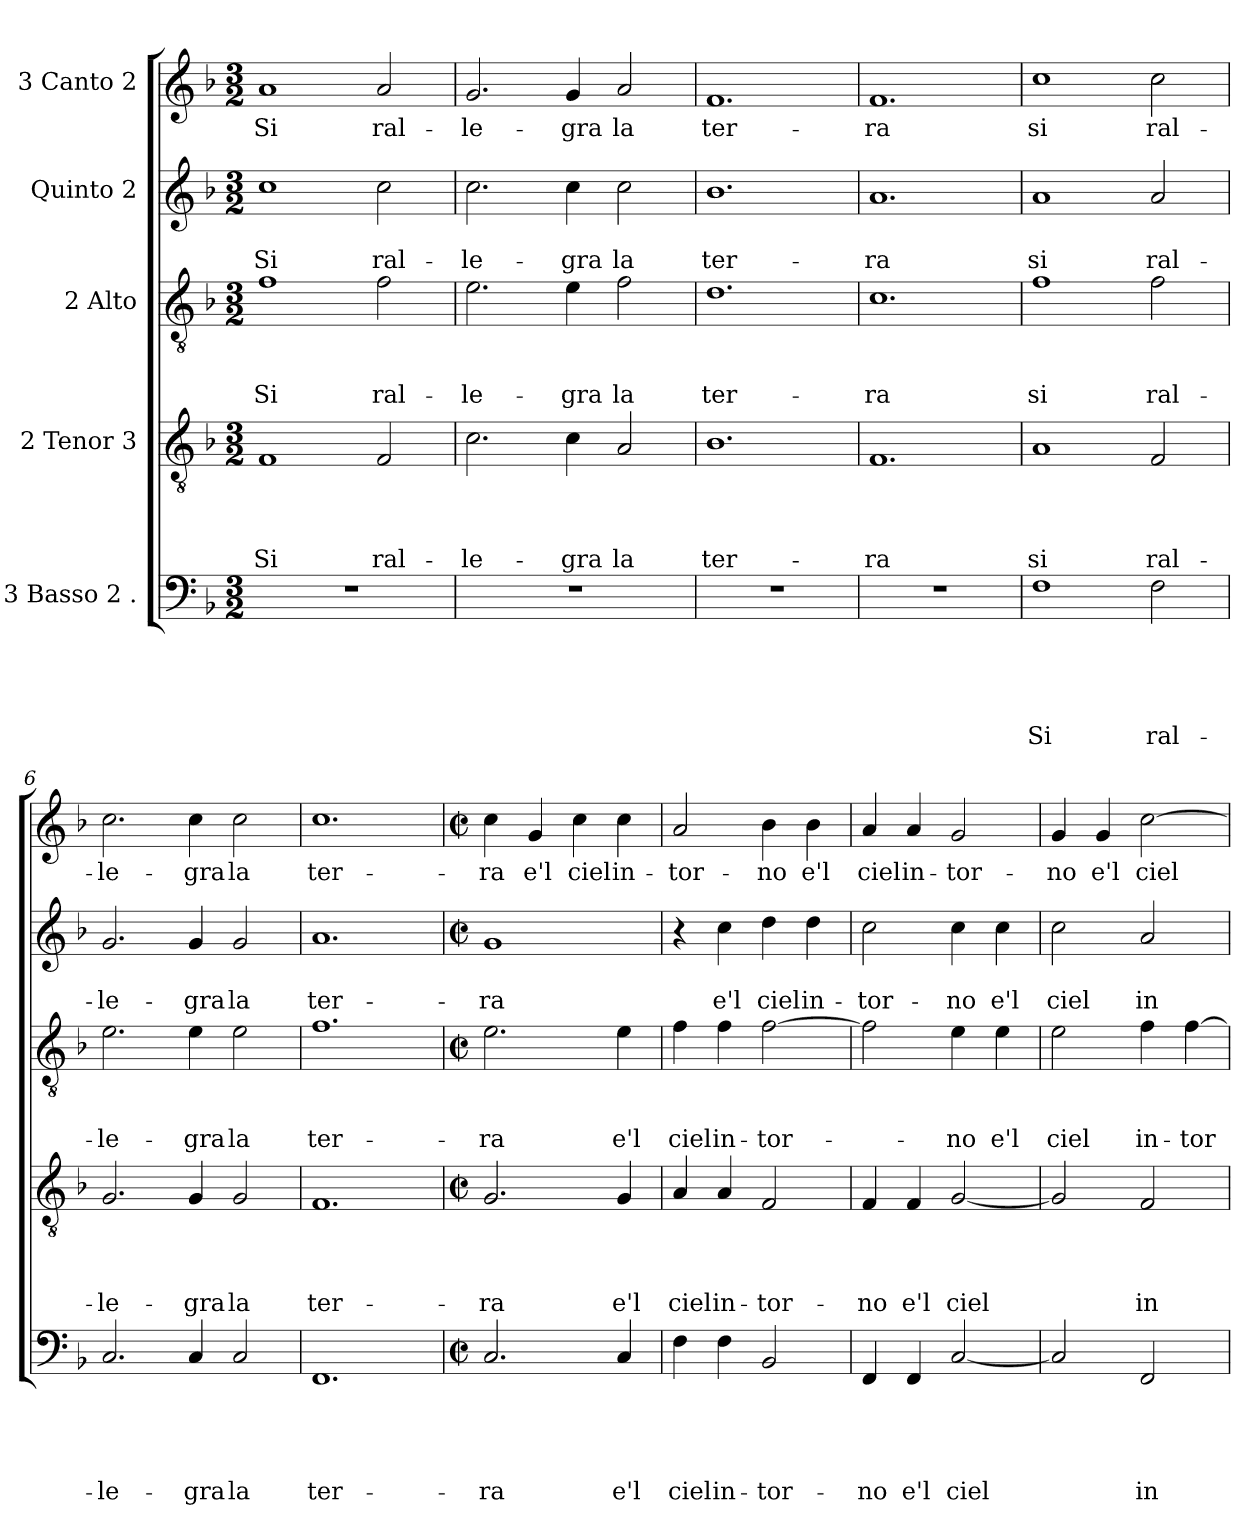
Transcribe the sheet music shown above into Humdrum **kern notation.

**kern	**text	**text	**text	**text	**text	**kern	**text	**text	**text	**text	**kern	**text	**text	**text	**kern	**text	**text	**kern	**text
*part5	*part5	*part5	*part5	*part5	*part5	*part4	*part4	*part4	*part4	*part4	*part3	*part3	*part3	*part3	*part2	*part2	*part2	*part1	*part1
*staff5	*staff5	*staff5	*staff5	*staff5	*staff5	*staff4	*staff4	*staff4	*staff4	*staff4	*staff3	*staff3	*staff3	*staff3	*staff2	*staff2	*staff2	*staff1	*staff1
*I"3 Basso 2 .	*	*	*	*	*	*I"2 Tenor 3	*	*	*	*	*I"2 Alto	*	*	*	*I"Quinto 2	*	*	*I"3 Canto 2	*
*clefF4	*	*	*	*	*	*clefGv2	*	*	*	*	*clefGv2	*	*	*	*clefG2	*	*	*clefG2	*
*k[b-]	*	*	*	*	*	*k[b-]	*	*	*	*	*k[b-]	*	*	*	*k[b-]	*	*	*k[b-]	*
*F:	*	*	*	*	*	*F:	*	*	*	*	*F:	*	*	*	*F:	*	*	*F:	*
*M3/2	*	*	*	*	*	*M3/2	*	*	*	*	*M3/2	*	*	*	*M3/2	*	*	*M3/2	*
=1	=1	=1	=1	=1	=1	=1	=1	=1	=1	=1	=1	=1	=1	=1	=1	=1	=1	=1	=1
!LO:N:vis=1	!	!	!	!	!	!	!	!	!	!LO:LY:b	!	!	!	!LO:LY:b	!	!	!LO:LY:b	!	!LO:LY:b
1.r	.	.	.	.	.	1F	.	.	.	Si	1f	.	.	Si	1cc	.	Si	1a	Si
!	!	!	!	!	!	!	!	!	!	!LO:LY:b	!	!	!	!LO:LY:b	!	!	!LO:LY:b	!	!LO:LY:b
.	.	.	.	.	.	2F/	.	.	.	ral-	2f\	.	.	ral-	2cc\	.	ral-	2a/	ral-
=2	=2	=2	=2	=2	=2	=2	=2	=2	=2	=2	=2	=2	=2	=2	=2	=2	=2	=2	=2
!LO:N:vis=1	!	!	!	!	!	!	!	!	!	!LO:LY:b	!	!	!	!LO:LY:b	!	!	!LO:LY:b	!	!LO:LY:b
1.r	.	.	.	.	.	2.c\	.	.	.	-le-	2.e\	.	.	-le-	2.cc\	.	-le-	2.g/	-le-
!	!	!	!	!	!	!	!	!	!	!LO:LY:b	!	!	!	!LO:LY:b	!	!	!LO:LY:b	!	!LO:LY:b
.	.	.	.	.	.	4c\	.	.	.	-gra	4e\	.	.	-gra	4cc\	.	-gra	4g/	-gra
!	!	!	!	!	!	!	!	!	!	!LO:LY:b	!	!	!	!LO:LY:b	!	!	!LO:LY:b	!	!LO:LY:b
.	.	.	.	.	.	2A/	.	.	.	la	2f\	.	.	la	2cc\	.	la	2a/	la
=3	=3	=3	=3	=3	=3	=3	=3	=3	=3	=3	=3	=3	=3	=3	=3	=3	=3	=3	=3
!LO:N:vis=1	!	!	!	!	!	!	!	!	!	!LO:LY:b	!	!	!	!LO:LY:b	!	!	!LO:LY:b	!	!LO:LY:b
1.r	.	.	.	.	.	1.B-	.	.	.	ter-	1.d	.	.	ter-	1.b-	.	ter-	1.f	ter-
=4	=4	=4	=4	=4	=4	=4	=4	=4	=4	=4	=4	=4	=4	=4	=4	=4	=4	=4	=4
!LO:N:vis=1	!	!	!	!	!	!	!	!	!	!LO:LY:b	!	!	!	!LO:LY:b	!	!	!LO:LY:b	!	!LO:LY:b
1.r	.	.	.	.	.	1.F	.	.	.	-ra	1.c	.	.	-ra	1.a	.	-ra	1.f	-ra
!!LO:LB:g=z
=5	=5	=5	=5	=5	=5	=5	=5	=5	=5	=5	=5	=5	=5	=5	=5	=5	=5	=5	=5
!	!	!	!	!	!LO:LY:b	!	!	!	!	!LO:LY:b	!	!	!	!LO:LY:b	!	!	!LO:LY:b	!	!LO:LY:b
1F	.	.	.	.	Si	1A	.	.	.	si	1f	.	.	si	1a	.	si	1cc	si
!	!	!	!	!	!LO:LY:b	!	!	!	!	!LO:LY:b	!	!	!	!LO:LY:b	!	!	!LO:LY:b	!	!LO:LY:b
2F\	.	.	.	.	ral-	2F/	.	.	.	ral-	2f\	.	.	ral-	2a/	.	ral-	2cc\	ral-
=6	=6	=6	=6	=6	=6	=6	=6	=6	=6	=6	=6	=6	=6	=6	=6	=6	=6	=6	=6
!	!	!	!	!	!LO:LY:b	!	!	!	!	!LO:LY:b	!	!	!	!LO:LY:b	!	!	!LO:LY:b	!	!LO:LY:b
2.C/	.	.	.	.	-le-	2.G/	.	.	.	-le-	2.e\	.	.	-le-	2.g/	.	-le-	2.cc\	-le-
!	!	!	!	!	!LO:LY:b	!	!	!	!	!LO:LY:b	!	!	!	!LO:LY:b	!	!	!LO:LY:b	!	!LO:LY:b
4C/	.	.	.	.	-gra	4G/	.	.	.	-gra	4e\	.	.	-gra	4g/	.	-gra	4cc\	-gra
!	!	!	!	!	!LO:LY:b	!	!	!	!	!LO:LY:b	!	!	!	!LO:LY:b	!	!	!LO:LY:b	!	!LO:LY:b
2C/	.	.	.	.	la	2G/	.	.	.	la	2e\	.	.	la	2g/	.	la	2cc\	la
=7	=7	=7	=7	=7	=7	=7	=7	=7	=7	=7	=7	=7	=7	=7	=7	=7	=7	=7	=7
!	!	!	!	!	!LO:LY:b	!	!	!	!	!LO:LY:b	!	!	!	!LO:LY:b	!	!	!LO:LY:b	!	!LO:LY:b
1.FF	.	.	.	.	ter-	1.F	.	.	.	ter-	1.f	.	.	ter-	1.a	.	ter-	1.cc	ter-
=8	=8	=8	=8	=8	=8	=8	=8	=8	=8	=8	=8	=8	=8	=8	=8	=8	=8	=8	=8
*M2/2	*	*	*	*	*	*M2/2	*	*	*	*	*M2/2	*	*	*	*M2/2	*	*	*M2/2	*
*met(c|)	*	*	*	*	*	*met(c|)	*	*	*	*	*met(c|)	*	*	*	*met(c|)	*	*	*met(c|)	*
!	!	!	!	!	!LO:LY:b	!	!	!	!	!LO:LY:b	!	!	!	!LO:LY:b	!	!	!LO:LY:b	!	!LO:LY:b
2.C/	.	.	.	.	-ra	2.G/	.	.	.	-ra	2.e\	.	.	-ra	1g	.	-ra	4cc\	-ra
!	!	!	!	!	!	!	!	!	!	!	!	!	!	!	!	!	!	!	!LO:LY:b
.	.	.	.	.	.	.	.	.	.	.	.	.	.	.	.	.	.	4g/	e'l
!	!	!	!	!	!	!	!	!	!	!	!	!	!	!	!	!	!	!	!LO:LY:b
.	.	.	.	.	.	.	.	.	.	.	.	.	.	.	.	.	.	4cc\	ciel
!	!	!	!	!	!LO:LY:b	!	!	!	!	!LO:LY:b	!	!	!	!LO:LY:b	!	!	!	!	!LO:LY:b
4C/	.	.	.	.	e'l	4G/	.	.	.	e'l	4e\	.	.	e'l	.	.	.	4cc\	in-
=9	=9	=9	=9	=9	=9	=9	=9	=9	=9	=9	=9	=9	=9	=9	=9	=9	=9	=9	=9
!	!	!	!	!	!LO:LY:b	!	!	!	!	!LO:LY:b	!	!	!	!LO:LY:b	!	!	!	!	!LO:LY:b
4F\	.	.	.	.	ciel	4A/	.	.	.	ciel	4f\	.	.	ciel	4r	.	.	2a/	-tor-
!	!	!	!	!	!LO:LY:b	!	!	!	!	!LO:LY:b	!	!	!	!LO:LY:b	!	!	!LO:LY:b	!	!
4F\	.	.	.	.	in-	4A/	.	.	.	in-	4f\	.	.	in-	4cc\	.	e'l	.	.
!	!	!	!	!	!LO:LY:b	!	!	!	!	!LO:LY:b	!	!	!	!LO:LY:b	!	!	!LO:LY:b	!	!LO:LY:b
2BB-/	.	.	.	.	-tor-	2F/	.	.	.	-tor-	[>2f\	.	.	-tor-	4dd\	.	ciel	4b-\	-no
!	!	!	!	!	!	!	!	!	!	!	!	!	!	!	!	!	!LO:LY:b	!	!LO:LY:b
.	.	.	.	.	.	.	.	.	.	.	.	.	.	.	4dd\	.	in-	4b-\	e'l
=10	=10	=10	=10	=10	=10	=10	=10	=10	=10	=10	=10	=10	=10	=10	=10	=10	=10	=10	=10
!	!	!	!	!	!LO:LY:b	!	!	!	!	!LO:LY:b	!	!	!	!	!	!	!LO:LY:b	!	!LO:LY:b
4FF/	.	.	.	.	-no	4F/	.	.	.	-no	2f\]	.	.	.	2cc\	.	-tor-	4a/	ciel
!	!	!	!	!	!LO:LY:b	!	!	!	!	!LO:LY:b	!	!	!	!	!	!	!	!	!LO:LY:b
4FF/	.	.	.	.	e'l	4F/	.	.	.	e'l	.	.	.	.	.	.	.	4a/	in-
!	!	!	!	!	!LO:LY:b	!	!	!	!	!LO:LY:b	!	!	!	!LO:LY:b	!	!	!LO:LY:b	!	!LO:LY:b
[<2C/	.	.	.	.	ciel	[<2G/	.	.	.	ciel	4e\	.	.	-no	4cc\	.	-no	2g/	-tor-
!	!	!	!	!	!	!	!	!	!	!	!	!	!	!LO:LY:b	!	!	!LO:LY:b	!	!
.	.	.	.	.	.	.	.	.	.	.	4e\	.	.	e'l	4cc\	.	e'l	.	.
!!LO:LB:g=z
=11	=11	=11	=11	=11	=11	=11	=11	=11	=11	=11	=11	=11	=11	=11	=11	=11	=11	=11	=11
!	!	!	!	!	!	!	!	!	!	!	!	!	!	!LO:LY:b	!	!	!LO:LY:b	!	!LO:LY:b
2C/]	.	.	.	.	.	2G/]	.	.	.	.	2e\	.	.	ciel	2cc\	.	ciel	4g/	-no
!	!	!	!	!	!	!	!	!	!	!	!	!	!	!	!	!	!	!	!LO:LY:b
.	.	.	.	.	.	.	.	.	.	.	.	.	.	.	.	.	.	4g/	e'l
!	!	!	!	!	!LO:LY:b	!	!	!	!	!LO:LY:b	!	!	!	!LO:LY:b	!	!	!LO:LY:b	!	!LO:LY:b
2FF/	.	.	.	.	in-	2F/	.	.	.	in-	4f\	.	.	in-	2a/	.	in-	[>2cc\	ciel
!	!	!	!	!	!	!	!	!	!	!	!	!	!	!LO:LY:b	!	!	!	!	!
.	.	.	.	.	.	.	.	.	.	.	[>4f\	.	.	-tor-	.	.	.	.	.
=	=	=	=	=	=	=	=	=	=	=	=	=	=	=	=	=	=	=	=
*-	*-	*-	*-	*-	*-	*-	*-	*-	*-	*-	*-	*-	*-	*-	*-	*-	*-	*-	*-
